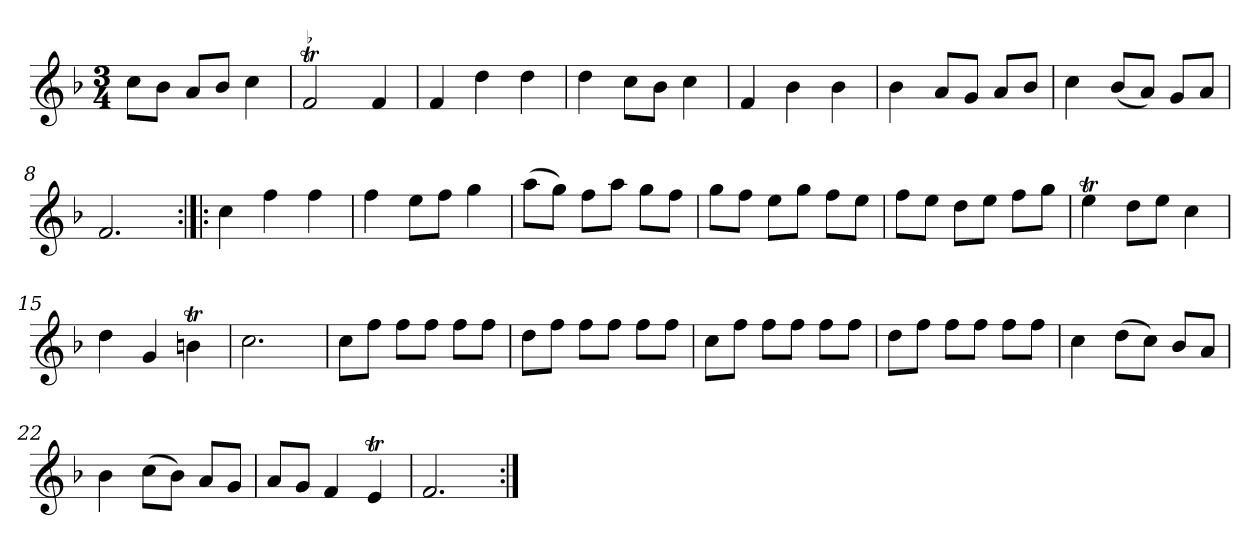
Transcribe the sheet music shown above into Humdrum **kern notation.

**kern
*part1
*staff1
*clefG2
*k[b-]
*F:
*M3/4
*MM132
=1
8cc\L
8b-\J
8a/L
8b-/J
4cc
=2
!LO:TR:acc=-
2ft
4f
=3
4f
4dd
4dd
=4
4dd
8cc\L
8b-\J
4cc
=5
4f
4b-
4b-
=6
4b-
8a/L
8g/J
8a/L
8b-/J
=7
4cc
(8b-/L
8a/J)
8g/L
8a/J
=8
2.f
=9:|!|:
4cc
4ff
4ff
=10
4ff
8ee\L
8ff\J
4gg
=11
(8aa\L
8gg\J)
8ff\L
8aa\J
8gg\L
8ff\J
=12
8gg\L
8ff\J
8ee\L
8gg\J
8ff\L
8ee\J
=13
8ff\L
8ee\J
8dd\L
8ee\J
8ff\L
8gg\J
=14
4eet
8dd\L
8ee\J
4cc
=15
4dd
4g
4bnt
=16
2.cc
=17
8cc\L
8ff\J
8ff\L
8ff\J
8ff\L
8ff\J
=18
8dd\L
8ff\J
8ff\L
8ff\J
8ff\L
8ff\J
=19
8cc\L
8ff\J
8ff\L
8ff\J
8ff\L
8ff\J
=20
8dd\L
8ff\J
8ff\L
8ff\J
8ff\L
8ff\J
=21
4cc
(8dd\L
8cc\J)
8b-/L
8a/J
=22
4b-
(8cc\L
8b-\J)
8a/L
8g/J
=23
8a/L
8g/J
4f
4et
=24
2.f
=:|!
*-
